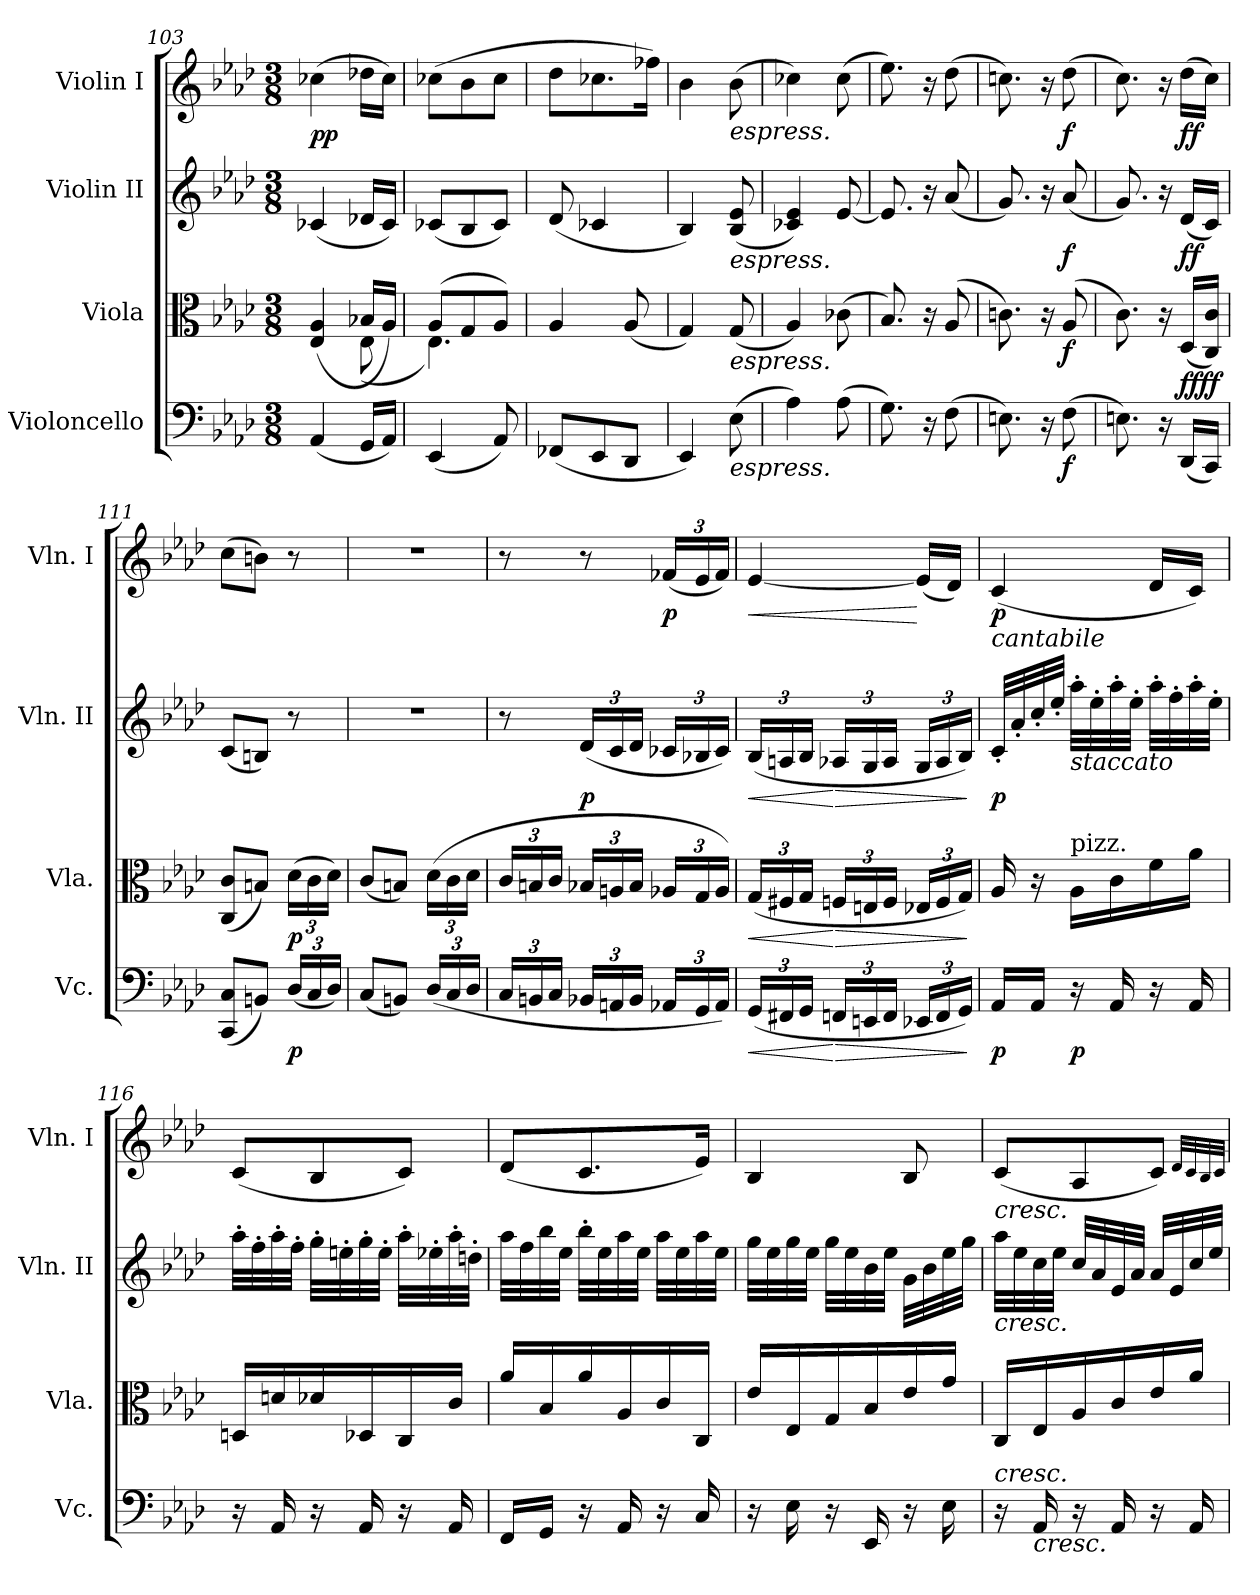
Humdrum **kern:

**kern	**dynam	**kern	**dynam	**kern	**dynam	**kern	**dynam
*part4	*part4	*part3	*part3	*part2	*part2	*part1	*part1
*staff4	*staff4	*staff3	*staff3	*staff2	*staff2	*staff1	*staff1
*I"Violoncello	*	*I"Viola	*	*I"Violin II	*	*I"Violin I	*
*I'Vc.	*	*I'Vla.	*	*I'Vln. II	*	*I'Vln. I	*
*clefF4	*	*clefC3	*	*clefG2	*	*clefG2	*
*k[b-e-a-d-]	*	*k[b-e-a-d-]	*	*k[b-e-a-d-]	*	*k[b-e-a-d-]	*
*A-:	*	*A-:	*	*A-:	*	*A-:	*
*M3/8	*	*M3/8	*	*M3/8	*	*M3/8	*
=103	=103	=103	=103	=103	=103	=103	=103
*	*	*^	*	*	*	*	*
(4AA-	.	(4E- 4A-	4ryy	.	(4c-X	.	(4cc-X	pp
16GGLL	.	16B-XLL	(8E-	.	16d-XLL	.	16dd-XLL	.
16AA-JJ)	.	16A-JJ)	.	.	16c-JJ)	.	16cc-JJ)	.
=104	=104	=104	=104	=104	=104	=104	=104	=104
(4EE-	.	(8A-L	4.E-)	.	(8c-XL	.	(8cc-XL	.
.	.	8G	.	.	8B-	.	8b-	.
8AA-)	.	8A-J)	.	.	8c-J)	.	8cc-J	.
*	*	*v	*v	*	*	*	*	*
=105	=105	=105	=105	=105	=105	=105	=105
(8FF-XL	.	4A-	.	(8d-	.	8dd-L	.
8EE-	.	.	.	4c-X	.	8.cc-X	.
8DD-J	.	(8A-	.	.	.	.	.
.	.	.	.	.	.	16ff-XJk)	.
=106	=106	=106	=106	=106	=106	=106	=106
4EE-)	.	4G)	.	4B-)	.	4b-	.
!	!	!	!	!	!	!LO:TX:b:i:t=espress.	!
!	!	!	!	!LO:TX:b:i:t=espress.	!	!	!
!	!	!LO:TX:b:i:t=espress.	!	!	!	!	!
!LO:TX:b:i:t=espress.	!	!	!	!	!	!	!
(8E-	.	(8G	.	(8B- 8e-	.	(8b-	.
=107	=107	=107	=107	=107	=107	=107	=107
4A-)	.	4A-)	.	4c-X 4e-)	.	4cc-X)	.
(8A-	.	(8c-X	.	[8e-	.	(8cc-	.
=108	=108	=108	=108	=108	=108	=108	=108
8.G)	.	8.B-)	.	8.e-]	.	8.ee-)	.
16r	.	16r	.	16r	.	16r	.
(8F	.	(8A-	.	(8a-	.	(8dd-	.
=109	=109	=109	=109	=109	=109	=109	=109
8.En)	.	8.cn)	.	8.g)	.	8.ccn)	.
16r	.	16r	.	16r	.	16r	.
(8F	f	(8A-	f	(8a-	f	(8dd-	f
=110	=110	=110	=110	=110	=110	=110	=110
8.En)	.	8.c)	.	8.g)	.	8.cc)	.
16r	.	16r	.	16r	.	16r	.
!	!LO:DY:a	!	!	!	!	!	!
(16DD-LL	ffff	(16D-LL	.	(16d-LL	ff	(16dd-LL	ff
16CCJJ)	.	16C 16cJJ)	.	16cJJ)	.	16ccJJ)	.
=111	=111	=111	=111	=111	=111	=111	=111
(8CC 8CL	.	(8C 8cL	.	(8cL	.	(8ccL	.
8BBnJ)	.	8BnJ)	.	8BnJ)	.	8bnJ)	.
(24D-LL	p	(24d-LL	p	8r	.	8r	.
24C	.	24c	.	.	.	.	.
24D-JJ)	.	24d-JJ)	.	.	.	.	.
=112	=112	=112	=112	=112	=112	=112	=112
(8CL	.	(8cL	.	4.r	.	4.r	.
8BBnJ)	.	8BnJ)	.	.	.	.	.
(24D-LL	.	(24d-LL	.	.	.	.	.
24C	.	24c	.	.	.	.	.
24D-JJ	.	24d-JJ	.	.	.	.	.
=113	=113	=113	=113	=113	=113	=113	=113
24CLL	.	24cLL	.	8r	.	8r	.
24BBn	.	24Bn	.	.	.	.	.
24CJJ	.	24cJJ	.	.	.	.	.
24BB-XLL	.	24B-XLL	.	(24d-LL	p	8r	.
24AAn	.	24An	.	24c	.	.	.
24BB-JJ	.	24B-JJ	.	24d-JJ	.	.	.
24AA-XLL	.	24A-XLL	.	24c-XLL	.	(24f-XLL	p
24GG	.	24G	.	24B-X	.	24e-	.
24AA-JJ)	.	24A-JJ)	.	24c-JJ)	.	24f-JJ)	.
=114	=114	=114	=114	=114	=114	=114	=114
!	!LO:HP:b	!	!LO:HP:b	!	!LO:HP:b	!	!LO:HP:b
(24GGLL	<	(24GLL	<	(24B-LL	<	[4e-	<
24FF#X	.	24F#X	.	24An	.	.	.
24GGJJ	.	24GJJ	.	24B-JJ	.	.	.
!	!LO:HP:n=1:b	!	!LO:HP:n=1:b	!	!LO:HP:n=1:b	!	!
24FFnLL	[ >	24FnLL	[ >	24A-XLL	[ >	.	.
24EEn	.	24En	.	24G	.	.	.
24FFJJ	.	24FJJ	.	24A-JJ	.	.	.
24EE-XLL	.	24E-XLL	.	24GLL	.	(16e-LL]	[
24FF	.	24F	.	24A-	.	.	.
.	.	.	.	.	.	16d-JJ)	.
24GGJJ)	.	24GJJ)	.	24B-JJ)	.	.	.
.	]	.	]	.	]	.	.
=115	=115	=115	=115	=115	=115	=115	=115
!	!	!	!	!	!	!LO:TX:b:i:t=cantabile	!
16AA-LL	p	16A-	.	32c'LLL	p	(4c	p
.	.	.	.	32a-'	.	.	.
16AA-JJ	.	16r	.	32cc'	.	.	.
.	.	.	.	32ee-'JJJ	.	.	.
!	!	!	!	!LO:TX:b:i:t=staccato	!	!	!
!	!	!LO:TX:a:t=pizz.	!	!	!	!	!
16r	p	16A-LL	.	32aa-'LLL	.	.	.
.	.	.	.	32ee-'	.	.	.
16AA-	.	16c	.	32aa-'	.	.	.
.	.	.	.	32ee-'JJJ	.	.	.
16r	.	16f	.	32aa-'LLL	.	16d-LL	.
.	.	.	.	32ff'	.	.	.
16AA-	.	16a-JJ	.	32aa-'	.	16cJJ)	.
.	.	.	.	32ee-'JJJ	.	.	.
=116	=116	=116	=116	=116	=116	=116	=116
16r	.	16DnLL	.	32aa-'LLL	.	(8cL	.
.	.	.	.	32ff'	.	.	.
16AA-	.	16dn	.	32aa-'	.	.	.
.	.	.	.	32ff'JJJ	.	.	.
16r	.	16d-X	.	32gg'LLL	.	8B-	.
.	.	.	.	32een'	.	.	.
16AA-	.	16D-X	.	32gg'	.	.	.
.	.	.	.	32ee'JJJ	.	.	.
16r	.	16C	.	32aa-'LLL	.	8cJ)	.
.	.	.	.	32ee-X'	.	.	.
16AA-	.	16cJJ	.	32aa-'	.	.	.
.	.	.	.	32ddn'JJJ	.	.	.
=117	=117	=117	=117	=117	=117	=117	=117
16FFLL	.	16a-LL	.	32aa-LLL	.	(8d-L	.
.	.	.	.	32ff	.	.	.
16GGJJ	.	16B-	.	32bb-	.	.	.
.	.	.	.	32ee-JJJ	.	.	.
16r	.	16a-	.	32bb-'LLL	.	8.c	.
.	.	.	.	32ee-	.	.	.
16AA-	.	16A-	.	32aa-	.	.	.
.	.	.	.	32ee-JJJ	.	.	.
16r	.	16c	.	32aa-LLL	.	.	.
.	.	.	.	32ee-	.	.	.
16C	.	16CJJ	.	32aa-	.	16e-Jk)	.
.	.	.	.	32ee-JJJ	.	.	.
=118	=118	=118	=118	=118	=118	=118	=118
16r	.	16e-LL	.	32ggLLL	.	4B-	.
.	.	.	.	32ee-	.	.	.
16E-	.	16E-	.	32gg	.	.	.
.	.	.	.	32ee-JJJ	.	.	.
16r	.	16G	.	32ggLLL	.	.	.
.	.	.	.	32ee-	.	.	.
16EE-	.	16B-	.	32b-	.	.	.
.	.	.	.	32ee-JJJ	.	.	.
16r	.	16e-	.	32gLLL	.	8B-	.
.	.	.	.	32b-	.	.	.
16E-	.	16gJJ	.	32ee-	.	.	.
.	.	.	.	32ggJJJ	.	.	.
=119	=119	=119	=119	=119	=119	=119	=119
!	!	!	!	!	!	!LO:TX:b:i:t=cresc.	!
!	!	!	!	!LO:TX:b:i:t=cresc.	!	!	!
!LO:TX:a:i:t=cresc.	!	!	!	!	!	!	!
16r	.	16CLL	.	32aa-LLL	.	(8cL	.
.	.	.	.	32ee-	.	.	.
!LO:TX:b:i:t=cresc.	!	!	!	!	!	!	!
16AA-	.	16E-	.	32cc	.	.	.
.	.	.	.	32ee-JJJ	.	.	.
16r	.	16A-	.	32ccLLL	.	8A-	.
.	.	.	.	32a-	.	.	.
16AA-	.	16c	.	32e-	.	.	.
.	.	.	.	32a-JJJ	.	.	.
16r	.	16e-	.	32a-LLL	.	8cJ)	.
.	.	.	.	32e-	.	.	.
16AA-	.	16a-JJ	.	32cc	.	.	.
.	.	.	.	32ee-JJJ	.	.	.
.	.	.	.	.	.	32qqd-/LLL	.
.	.	.	.	.	.	32qqc/	.
.	.	.	.	.	.	32qqB-/	.
.	.	.	.	.	.	32qqc/JJJ	.
=	=	=	=	=	=	=	=
*-	*-	*-	*-	*-	*-	*-	*-
